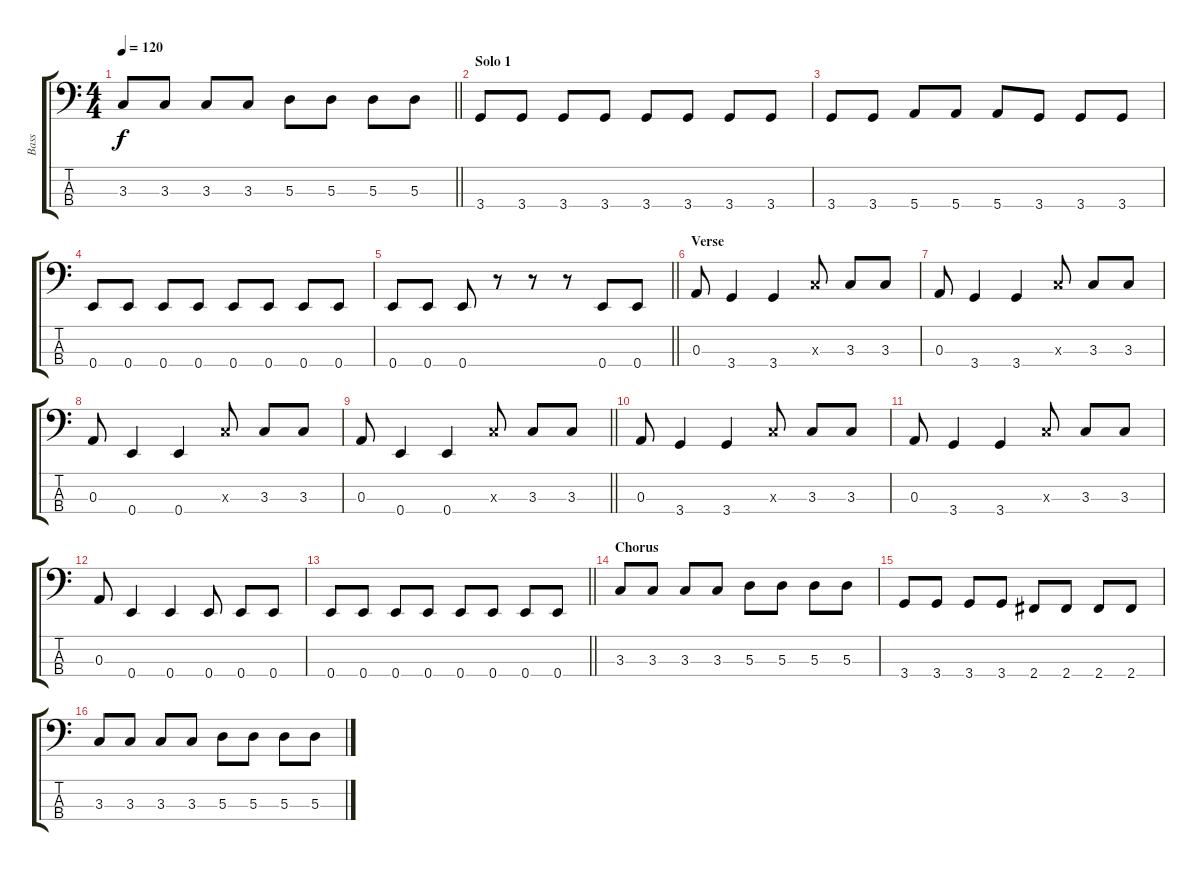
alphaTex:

\track ("Bass" "Bass") {instrument electricbasspick}
\staff {score tabs}
\tuning (G2 D2 A1 E1) {hide}
\ts (4 4)
\tempo 120
\clef f4
\barLineRight lightlight
\ks c
3.3.8{dy f} 3.3.8 3.3.8 3.3.8 5.3.8 5.3.8 5.3.8 5.3.8 |
\section ("" "Solo 1")
3.4.8 3.4.8 3.4.8 3.4.8 3.4.8 3.4.8 3.4.8 3.4.8 |
3.4.8 3.4.8 5.4.8 5.4.8 5.4.8 3.4.8 3.4.8 3.4.8 |
0.4.8 0.4.8 0.4.8 0.4.8 0.4.8 0.4.8 0.4.8 0.4.8 |
\barLineRight lightlight
0.4.8 0.4.8 0.4.8 r.8 r.8 r.8 0.4.8 0.4.8 |
\section ("" "Verse")
0.3.8 3.4.4 3.4.4 3.3{x}.8 3.3.8 3.3.8 |
0.3.8 3.4.4 3.4.4 3.3{x}.8 3.3.8 3.3.8 |
0.3.8 0.4.4 0.4.4 3.3{x}.8 3.3.8 3.3.8 |
\barLineRight lightlight
0.3.8 0.4.4 0.4.4 3.3{x}.8 3.3.8 3.3.8 |
0.3.8 3.4.4 3.4.4 3.3{x}.8 3.3.8 3.3.8 |
0.3.8 3.4.4 3.4.4 3.3{x}.8 3.3.8 3.3.8 |
0.3.8 0.4.4 0.4.4 0.4.8 0.4.8 0.4.8 |
\barLineRight lightlight
0.4.8 0.4.8 0.4.8 0.4.8 0.4.8 0.4.8 0.4.8 0.4.8 |
\section ("" "Chorus")
3.3.8 3.3.8 3.3.8 3.3.8 5.3.8 5.3.8 5.3.8 5.3.8 |
3.4.8 3.4.8 3.4.8 3.4.8 2.4.8 2.4.8 2.4.8 2.4.8 |
3.3.8 3.3.8 3.3.8 3.3.8 5.3.8 5.3.8 5.3.8 5.3.8
